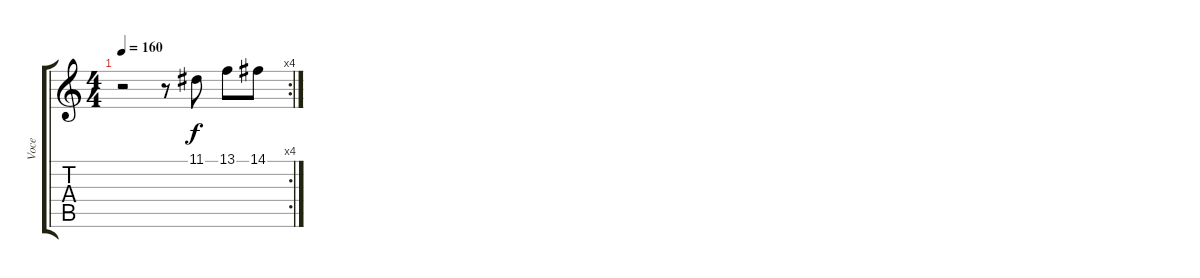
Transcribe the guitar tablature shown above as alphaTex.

\track ("Voce" "Voce") {instrument lead1square}
\staff {score tabs}
\tuning (E4 B3 G3 D3 A2 E2) {hide}
\rc 4
\ts (4 4)
\tempo 160
\clef g2
\ks c
r.2{dy f} r.8 11.1.8 13.1.8 14.1.8
